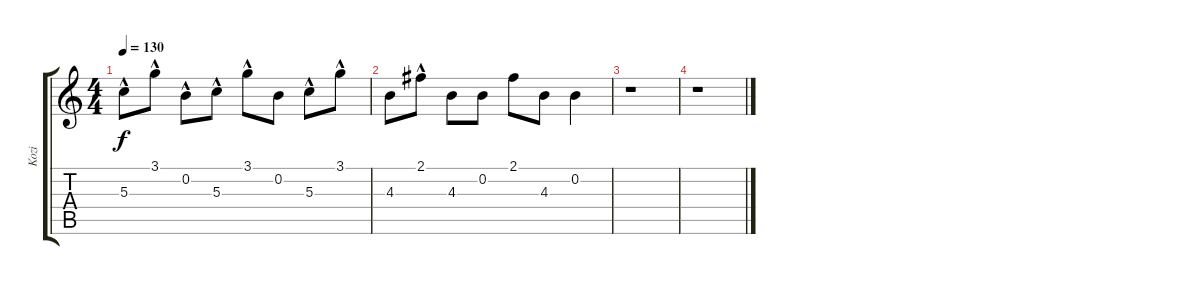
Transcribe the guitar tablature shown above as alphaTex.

\track ("Kozi" "Kozi") {instrument electricguitarclean}
\staff {score tabs}
\tuning (E4 B3 G3 D3 A2 E2) {hide}
\ts (4 4)
\tempo 130
\clef g2
\ks c
5.3{hac}.8{dy f} 3.1{hac}.8 0.2{hac}.8 5.3{hac}.8 3.1{hac}.8 0.2.8 5.3{hac}.8 3.1{hac}.8 |
4.3.8 2.1{hac}.8 4.3.8 0.2.8 2.1.8 4.3.8 0.2.4 |
r.1 |
r.1
